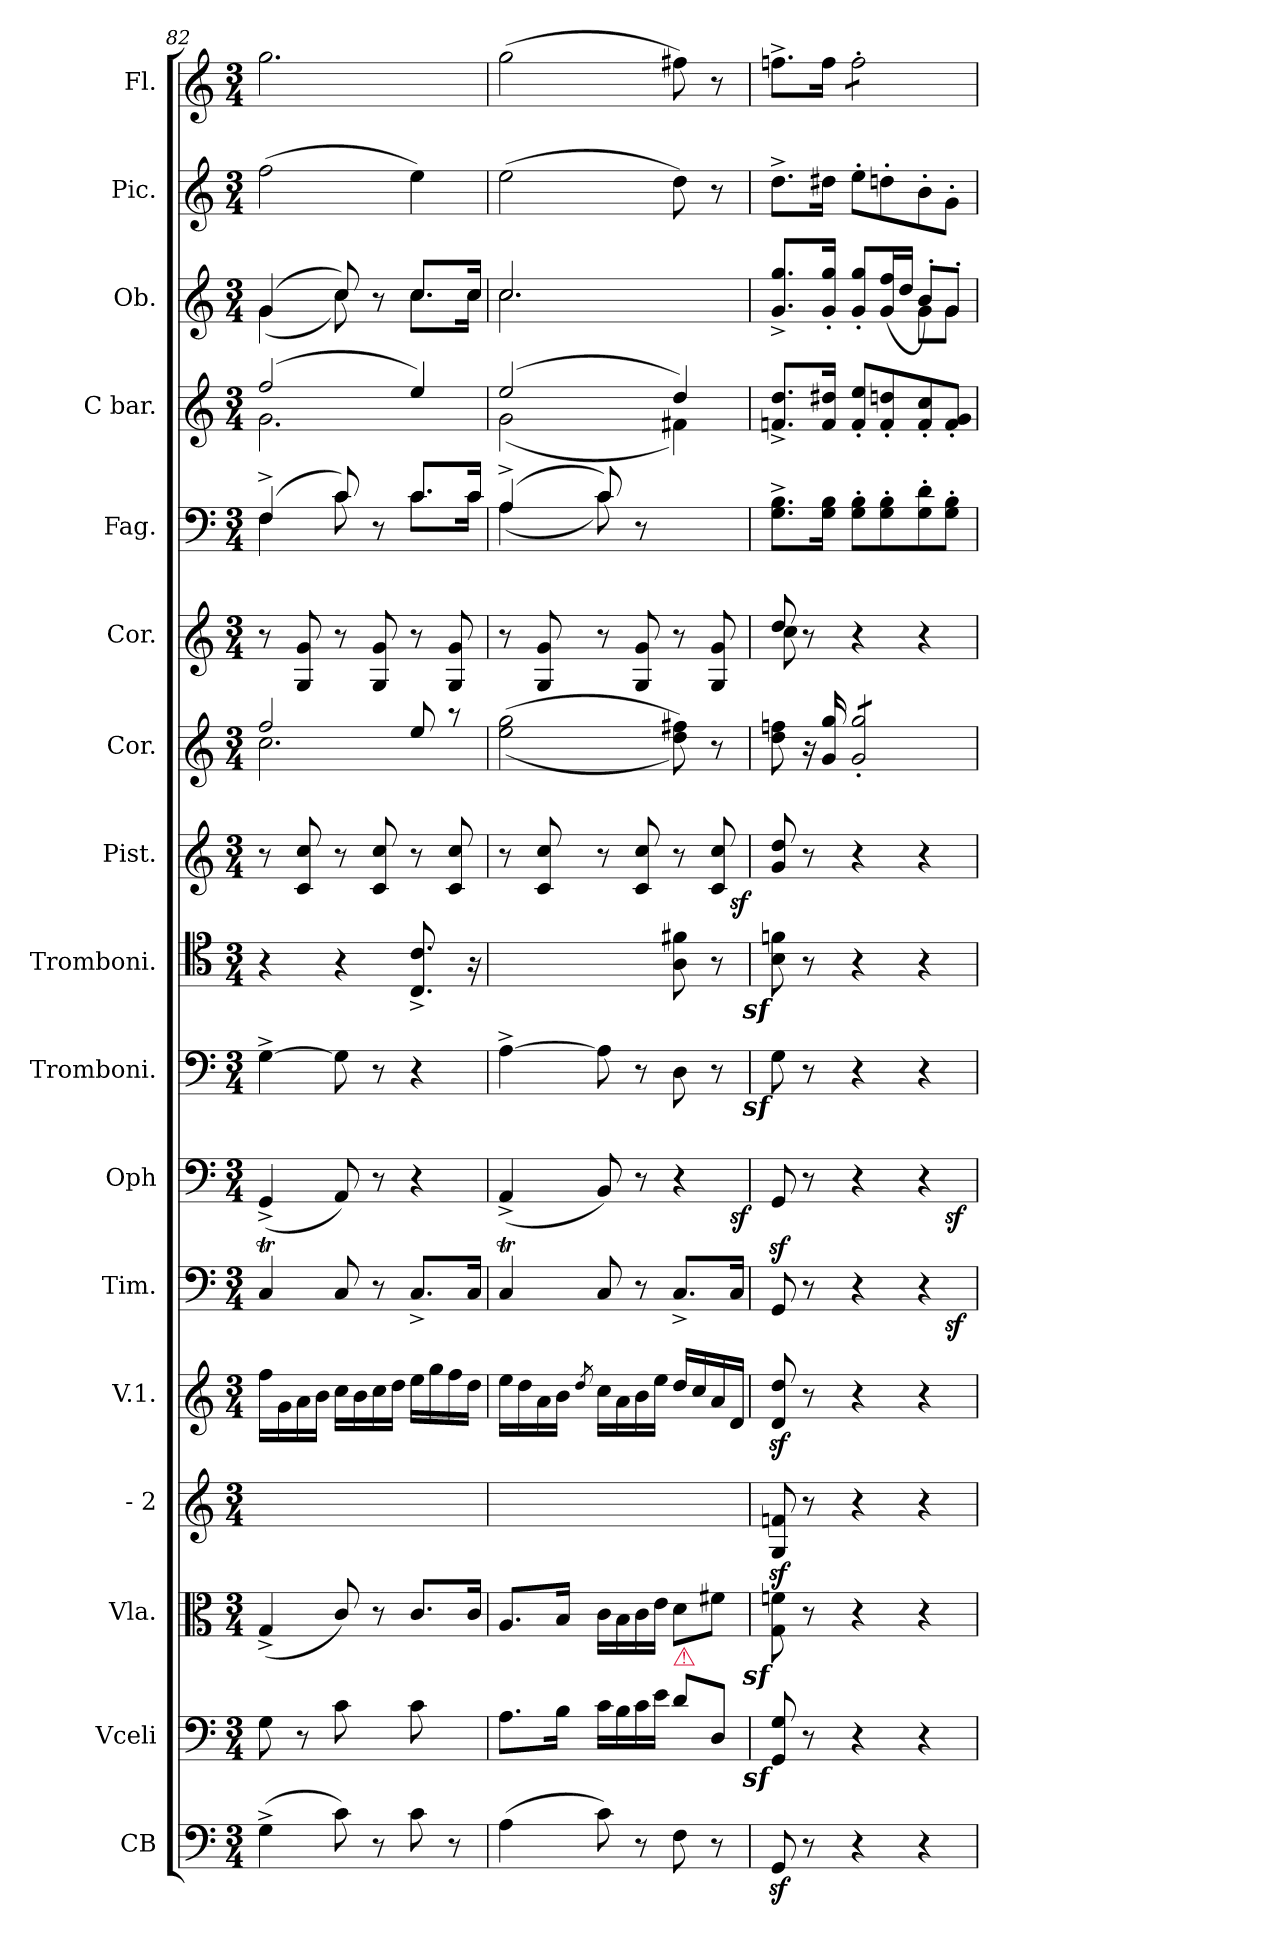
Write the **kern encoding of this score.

**kern	**kern	**kern	**kern	**kern	**kern	**dynam	**kern	**dynam	**kern	**kern	**kern	**dynam	**kern	**kern	**kern	**kern	**kern	**kern	**kern
*part17	*part16	*part15	*part14	*part13	*part12	*part12	*part11	*part11	*part10	*part9	*part8	*part8	*part7	*part6	*part5	*part4	*part3	*part2	*part1
*staff17	*staff16	*staff15	*staff14	*staff13	*staff12	*staff12	*staff11	*staff11	*staff10	*staff9	*staff8	*staff8	*staff7	*staff6	*staff5	*staff4	*staff3	*staff2	*staff1
*I"CB	*I"Vceli	*I"Vla.	*I"- 2	*I"V.1.	*I"Tim.	*	*I"Oph	*	*I"Tromboni.	*I"Tromboni.	*I"Pist.	*	*I"Cor.	*I"Cor.	*I"Fag.	*I"C bar.	*I"Ob.	*I"Pic.	*I"Fl.
*I'Cb	*	*I'Vla	*	*I'V	*I'Tim	*	*	*	*I'Trb	*I'Trb	*	*	*	*	*	*I'Bar	*I'Ob	*	*I'Fl
*clefF4	*clefF4	*clefC3	*clefG2	*clefG2	*clefF4	*	*clefF4	*	*clefF4	*clefC4	*clefG2	*	*clefG2	*clefG2	*clefF4	*clefG2	*clefG2	*clefG2	*clefG2
*	*	*	*	*	*	*	*	*	*	*	*	*	*	*ITrd4c7	*	*	*	*	*
*k[]	*k[]	*k[]	*k[]	*k[]	*k[]	*	*k[]	*	*k[]	*k[]	*k[]	*	*k[]	*k[b-]	*k[]	*k[]	*k[]	*k[]	*k[]
*M3/4	*M3/4	*M3/4	*M3/4	*M3/4	*M3/4	*	*M3/4	*	*M3/4	*M3/4	*M3/4	*	*M3/4	*M3/4	*M3/4	*M3/4	*M3/4	*M3/4	*M3/4
=82	=82	=82	=82	=82	=82	=82	=82	=82	=82	=82	=82	=82	=82	=82	=82	=82	=82	=82	=82
*	*	*	*	*	*	*	*	*	*	*	*	*	*^	*	*^	*^	*^	*	*
(4G^\	8G\	(4G^/	16ff\LLyy	16ff\LL	4CT/	.	(4GG^/	.	[4G^\	4r	8r	.	2ff/	2.cc\	8r	(4F^/	4F\	(<2ff/	2.g\	(4g/	(>4g\	(2ff\	2.gg\
.	.	.	16g\yy	16g\	.	.	.	.	.	.	.	.	.	.	.	.	.	.	.	.	.	.	.
.	8r	.	16a\yy	16a\	.	.	.	.	.	.	8c/ 8cc/	.	.	.	8C/ 8c/	.	.	.	.	.	.	.	.
.	.	.	16b\JJyy	16b\JJ	.	.	.	.	.	.	.	.	.	.	.	.	.	.	.	.	.	.	.
8c\)	8c\	8c/)	16cc\LLyy	16cc\LL	8C/	.	8AA/)	.	8G\]	4r	8r	.	.	.	8r	8c/)	8c\	.	.	8cc/)	8cc\)	.	.
.	.	.	16b\yy	16b\	.	.	.	.	.	.	.	.	.	.	.	.	.	.	.	.	.	.	.
8r	8ryy	8r	16cc\yy	16cc\	8r	.	8r	.	8r	.	8c/ 8cc/	.	.	.	8C/ 8c/	8r	8ryy	.	.	8r	8ryy	.	.
.	.	.	16dd\JJyy	16dd\JJ	.	.	.	.	.	.	.	.	.	.	.	.	.	.	.	.	.	.	.
8c\	8c\	8.c/L	16ee\LLyy	16ee\LL	8.C^/L	.	4r	.	4r	8.C^/ 8.c^/	8r	.	8ee/	.	8r	8.c/L	8.c\L	4ee/)	.	8.cc/L	8.cc\L	4ee\)	.
.	.	.	16gg\yy	16gg\	.	.	.	.	.	.	.	.	.	.	.	.	.	.	.	.	.	.	.
8r	8ryy	.	16ff\yy	16ff\	.	.	.	.	.	.	8c/ 8cc/	.	8r	.	8C/ 8c/	.	.	.	.	.	.	.	.
.	.	16c/Jk	16dd\JJyy	16dd\JJ	16C/Jk	.	.	.	.	16r	.	.	.	.	.	16c/Jk	16c\Jk	.	.	16cc/Jk	16cc\Jk	.	.
*	*	*	*	*	*	*	*	*	*	*	*	*	*v	*v	*	*	*	*	*	*	*	*	*
=83	=83	=83	=83	=83	=83	=83	=83	=83	=83	=83	=83	=83	=83	=83	=83	=83	=83	=83	=83	=83	=83	=83
*	*	*	*	*	*	*	*^	*	*	*	*^	*	*	*	*	*	*	*	*	*	*	*
(4A\	8.A\L	8.A/L	16ee\LLyy	16ee\LL	4CT/	.	(4AA^/	2ryy	.	[4A^\	2ryy	8r	2ryy	.	(<(>2ee\ 2gg\	8r	(4A^/	(>4A\	(2ee/	(2g\	2.cc/	2.cc\	(2ee\	(2gg\
.	.	.	16dd\yy	16dd\	.	.	.	.	.	.	.	.	.	.	.	.	.	.	.	.	.	.	.	.
.	.	.	16a\yy	16a\	.	.	.	.	.	.	.	8c/ 8cc/	.	.	.	8C/ 8c/	.	.	.	.	.	.	.	.
.	16B\Jk	16B/Jk	16b\JJyy	16b\JJ	.	.	.	.	.	.	.	.	.	.	.	.	.	.	.	.	.	.	.	.
.	.	.	8qdd/yy	8qdd/	.	.	.	.	.	.	.	.	.	.	.	.	.	.	.	.	.	.	.	.
8c\)	16c\LL	16c\LL	16cc\LLyy	16cc\LL	8C/	.	8BB/)	.	.	8A\]	.	8r	.	.	.	8r	8c/)	8c\)	.	.	.	.	.	.
.	16B\	16B\	16a\yy	16a\	.	.	.	.	.	.	.	.	.	.	.	.	.	.	.	.	.	.	.	.
8r	16c\	16c\	16b\yy	16b\	8r	.	8r	.	.	8r	.	8c/ 8cc/	.	.	.	8C/ 8c/	8r	8ryy	.	.	.	.	.	.
.	16e\JJ	16e\JJ	16ee\JJyy	16ee\JJ	.	.	.	.	.	.	.	.	.	.	.	.	.	.	.	.	.	.	.	.
!	!LO:TX:a:color=crimson:t=⚠	!	!	!	!	!	!	!	!	!	!	!	!	!	!	!	!	!	!	!	!	!	!	!
8F\	8d\L	8d\L	16dd/LLyy	16dd/LL	8.C^/L	.	4r	8.ryy	.	8D\	8A\ 8f#X\	8r	8.ryy	.	8dd\ 8ff#X\))	8r	4ryy	4ryy	4dd/)	4f#X\)	.	.	8dd\)	8ff#X\)
.	.	.	16cc/yy	16cc/	.	.	.	.	.	.	.	.	.	.	.	.	.	.	.	.	.	.	.	.
8r	8D/J	8f#X\J	16a/yy	16a/	.	.	.	.	.	8r	8r	8c/ 8cc/	.	.	8r	8C/ 8c/	.	.	.	.	.	.	8r	8r
.	.	.	16d/JJyy	16d/JJ	16C/Jk	.	.	16ryy	sf	.	.	.	16ryy	sf	.	.	.	.	.	.	.	.	.	.
*	*	*	*	*	*	*	*	*	*	*	*	*	*	*	*	*	*v	*v	*	*	*	*	*	*
*	*	*	*	*	*	*	*	*	*	*	*	*	*	*	*	*	*	*v	*v	*	*	*	*
=84	=84	=84	=84	=84	=84	=84	=84	=84	=84	=84	=84	=84	=84	=84	=84	=84	=84	=84	=84	=84	=84	=84
!	!LO:DY:rj	!LO:DY:rj	!	!	!	!	!	!	!	!LO:DY:rj	!LO:DY:rj	!	!	!	!	!	!	!	!	!	!	!
*	*	*	*	*	*^	*	*	*	*	*	*	*v	*v	*	*	*^	*	*	*	*	*	*
8GGz/	8GGz/ 8Gz/	8Gz\ 8fnz\	8Gz/ 8fnz/	8dz/ 8ddz/	8GGz/	2ryy	.	8GG/	2ryy	.	8Gz\	8Bz\ 8fnz\	8g/ 8dd/	.	8dd\ 8ffn\	8g/	8f\	8.G^\ 8.B^\L	8.fn^/ 8.dd^/L	8.g^/ 8.gg^/L	2ryy	8.dd^\L	8.ffn^\L
8r	8r	8r	8r	8r	8r	.	.	8r	.	.	8r	8r	8r	.	16r	8r	8ryy	.	.	.	.	.	.
.	.	.	.	.	.	.	.	.	.	.	.	.	.	.	16g/ 16gg/	.	.	16G\ 16B\Jk	16f/ 16dd#X/Jk	16g'/ 16gg'/Jk	.	16dd#X\Jk	16ff\Jk
!	!	!	!	!	!	!	!	!	!	!	!	!	!	!	!	!	!	!	!	!	!	!	!LO:TX:a:t=....
!	!	!	!	!	!	!	!	!	!	!	!	!	!	!	!LO:TX:b:t=....	!	!	!	!	!	!	!	!
*	*	*	*	*	*	*	*	*	*	*	*	*	*	*	*tremolo	*	*	*	*	*	*	*	*
*	*	*	*	*	*	*	*	*	*	*	*	*	*	*	*	*	*	*	*	*	*	*	*tremolo
4r	4r	4r	4r	4r	4r	.	.	4r	.	.	4r	4r	4r	.	8g'/ 8gg'/L	4r	4ryy	8G'\ 8B'\L	8f'/ 8ee'/L	8g'/ 8gg'/L	.	8ee'\L	8ff'\L
.	.	.	.	.	.	.	.	.	.	.	.	.	.	.	8g'/ 8gg'/	.	.	8G'\ 8B'\	8f'/ 8ddn'/	(>16g/ 16ff/L	.	8ddn'\	8ff'\
.	.	.	.	.	.	.	.	.	.	.	.	.	.	.	.	.	.	.	.	16dd/JJ	.	.	.
4r	4r	4r	4r	4r	4r	8ryy	.	4r	8ryy	.	4r	4r	4r	.	8g'/ 8gg'/	4r	4ryy	8G'\ 8d'\	8f'/ 8cc'/	8b'/L)	8g\L	8b'\	8ff'\
.	.	.	.	.	.	8ryy	sf	.	8ryy	sf	.	.	.	.	8g'/ 8gg'/J	.	.	8G'\ 8B'\J	8f'/ 8g'/J	8g'/J	8g\J	8g'\J	8ff'\J
*	*	*	*	*	*	*	*	*	*	*	*	*	*	*	*	*	*	*	*	*	*	*	*Xtremolo
*	*	*	*	*	*	*	*	*	*	*	*	*	*	*	*Xtremolo	*	*	*	*	*	*	*	*
*	*	*	*	*	*v	*v	*	*	*	*	*	*	*	*	*	*v	*v	*	*	*v	*v	*	*
*	*	*	*	*	*	*	*v	*v	*	*	*	*	*	*	*	*	*	*	*	*
=	=	=	=	=	=	=	=	=	=	=	=	=	=	=	=	=	=	=	=
*-	*-	*-	*-	*-	*-	*-	*-	*-	*-	*-	*-	*-	*-	*-	*-	*-	*-	*-	*-
